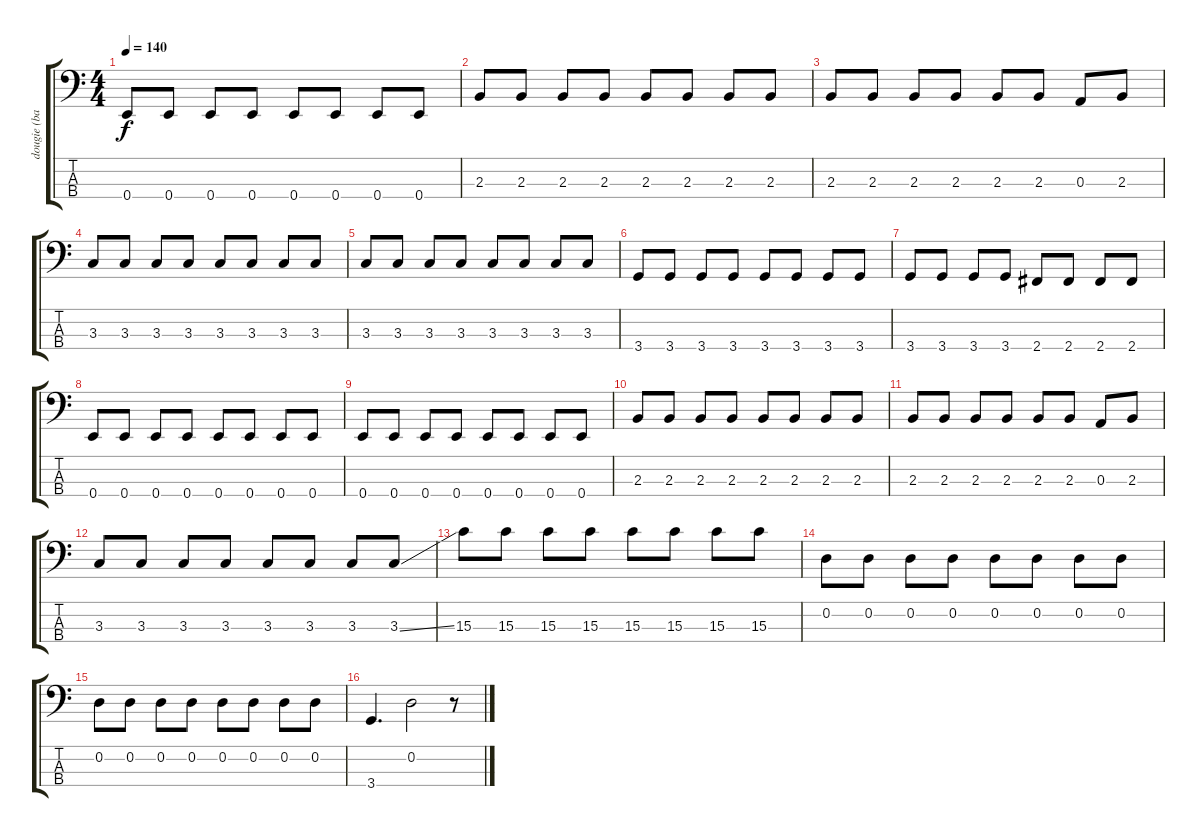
\track ("dougie (bass)" "dougie (ba") {instrument electricbassfinger}
\staff {score tabs}
\tuning (G2 D2 A1 E1) {hide}
\ts (4 4)
\tempo 140
\clef f4
\ks c
0.4.8{dy f} 0.4.8 0.4.8 0.4.8 0.4.8 0.4.8 0.4.8 0.4.8 |
2.3.8 2.3.8 2.3.8 2.3.8 2.3.8 2.3.8 2.3.8 2.3.8 |
2.3.8 2.3.8 2.3.8 2.3.8 2.3.8 2.3.8 0.3.8 2.3.8 |
3.3.8 3.3.8 3.3.8 3.3.8 3.3.8 3.3.8 3.3.8 3.3.8 |
3.3.8 3.3.8 3.3.8 3.3.8 3.3.8 3.3.8 3.3.8 3.3.8 |
3.4.8 3.4.8 3.4.8 3.4.8 3.4.8 3.4.8 3.4.8 3.4.8 |
3.4.8 3.4.8 3.4.8 3.4.8 2.4.8 2.4.8 2.4.8 2.4.8 |
0.4.8 0.4.8 0.4.8 0.4.8 0.4.8 0.4.8 0.4.8 0.4.8 |
0.4.8 0.4.8 0.4.8 0.4.8 0.4.8 0.4.8 0.4.8 0.4.8 |
2.3.8 2.3.8 2.3.8 2.3.8 2.3.8 2.3.8 2.3.8 2.3.8 |
2.3.8 2.3.8 2.3.8 2.3.8 2.3.8 2.3.8 0.3.8 2.3.8 |
3.3.8 3.3.8 3.3.8 3.3.8 3.3.8 3.3.8 3.3.8 3.3{ss}.8 |
15.3.8 15.3.8 15.3.8 15.3.8 15.3.8 15.3.8 15.3.8 15.3.8 |
0.2.8 0.2.8 0.2.8 0.2.8 0.2.8 0.2.8 0.2.8 0.2.8 |
0.2.8 0.2.8 0.2.8 0.2.8 0.2.8 0.2.8 0.2.8 0.2.8 |
3.4.4{d} 0.2.2 r.8
